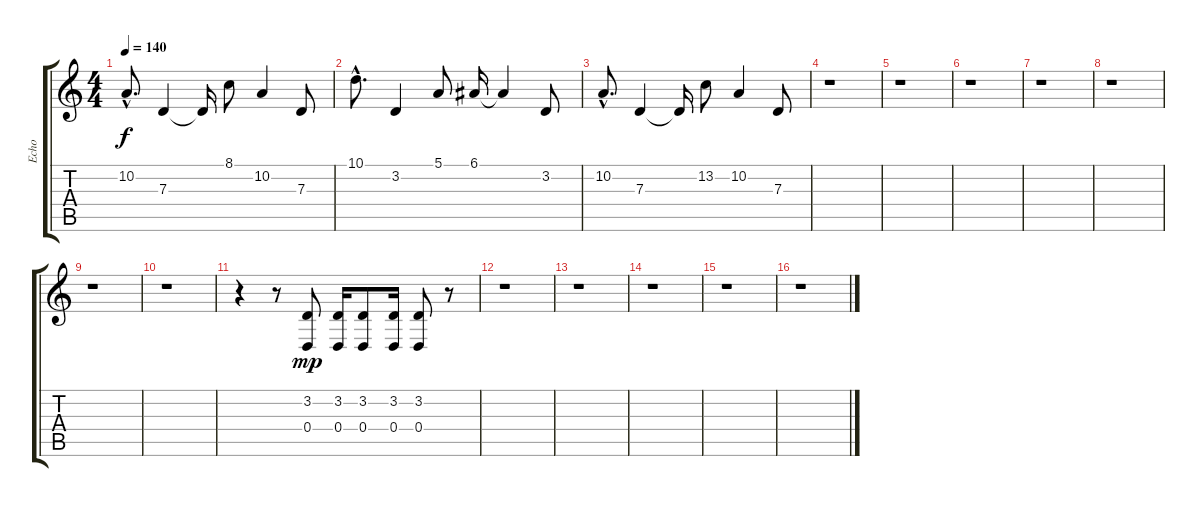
\track ("Echo" "Echo") {instrument fx7echoes}
\staff {score tabs}
\tuning (E4 B3 G3 D3 A2 D2) {hide}
\ts (4 4)
\tempo 140
\clef g2
\ks c
10.2{hac}.8{d dy f} 7.3.4 7.3{t}.16 8.1.8 10.2.4 7.3.8 |
10.1{hac}.8{d} 3.2.4 5.1.8 6.1.16 6.1{t}.4 3.2.8 |
10.2{hac}.8{d} 7.3.4 7.3{t}.16 13.2.8 10.2.4 7.3.8 |
r.1 |
r.1 |
r.1 |
r.1 |
r.1 |
r.1 |
r.1 |
r.4 r.8 (3.2 0.4).8{dy mp} (3.2 0.4).16 (3.2 0.4).8 (3.2 0.4).16 (3.2 0.4).8 r.8 |
r.1 |
r.1 |
r.1 |
r.1 |
r.1
